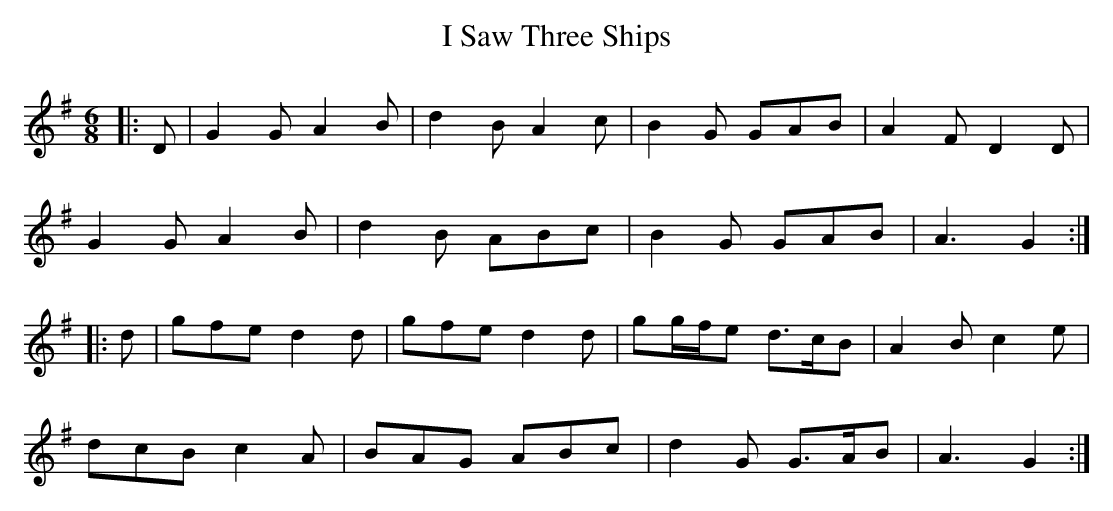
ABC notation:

X:1
T: I Saw Three Ships
M: 6/8
L: 1/8
K: Gmaj
|:D|G2 G A2 B|d2 B A2 c|B2 G GAB|A2 F D2 D|
G2 G A2 B|d2 B ABc|B2 G GAB|A3 G2:|
|:d|gfe d2 d|gfe d2 d|gg/f/e d>cB|A2 B c2 e|
dcB c2 A|BAG ABc|d2 G G>AB|A3 G2:|
